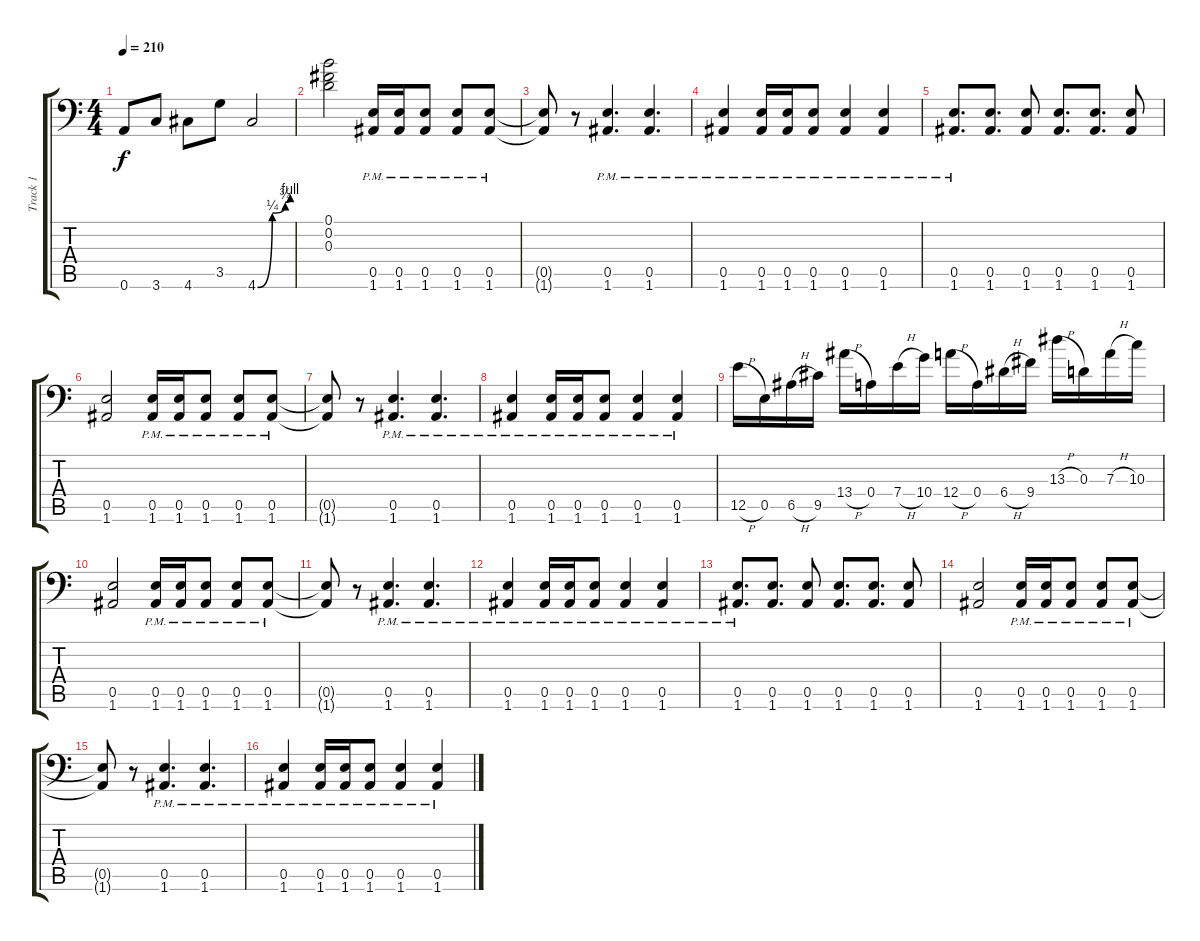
\track ("Track 1" "Track 1") {instrument distortionguitar}
\staff {score tabs}
\tuning (B3 Gb3 D3 A2 E2 A1) {hide}
\ts (4 4)
\tempo 210
\clef f4
\ks c
0.6{t}.8{dy f} 3.6.8 4.6.8 3.5.8 4.6{be (custom 0 0 26 1 49 3 58 4 60 4)}.2 |
(0.1 0.2 0.3).2 (0.5{pm} 1.6{pm}).16 (0.5{pm} 1.6{pm}).16 (0.5{pm} 1.6{pm}).8 (0.5{pm} 1.6{pm}).8 (0.5{pm} 1.6{pm}).8 |
(0.5{t} 1.6{t}).8 r.8 (0.5{pm} 1.6{pm}).4{d} (0.5{pm} 1.6{pm}).4{d} |
(0.5{pm} 1.6{pm}).4 (0.5{pm} 1.6{pm}).16 (0.5{pm} 1.6{pm}).16 (0.5{pm} 1.6{pm}).8 (0.5{pm} 1.6{pm}).4 (0.5{pm} 1.6{pm}).4 |
(0.5{pm} 1.6{pm}).8{d} (0.5 1.6).8{d} (0.5 1.6).8 (0.5 1.6).8{d} (0.5 1.6).8{d} (0.5 1.6).8 |
(0.5 1.6).2 (0.5{pm} 1.6{pm}).16 (0.5{pm} 1.6{pm}).16 (0.5{pm} 1.6{pm}).8 (0.5{pm} 1.6{pm}).8 (0.5{pm} 1.6{pm}).8 |
(0.5{t} 1.6{t}).8 r.8 (0.5{pm} 1.6{pm}).4{d} (0.5{pm} 1.6{pm}).4{d} |
(0.5{pm} 1.6{pm}).4 (0.5{pm} 1.6{pm}).16 (0.5{pm} 1.6{pm}).16 (0.5{pm} 1.6{pm}).8 (0.5{pm} 1.6{pm}).4 (0.5{pm} 1.6{pm}).4 |
12.5{h}.16 0.5.16 6.5{h}.16 9.5.16 13.4{h}.16 0.4.16 7.4{h}.16 10.4.16 12.4{h}.16 0.4.16 6.4{h}.16 9.4.16 13.3{h}.16 0.3.16 7.3{h}.16 10.3.16 |
(0.5 1.6).2 (0.5{pm} 1.6{pm}).16 (0.5{pm} 1.6{pm}).16 (0.5{pm} 1.6{pm}).8 (0.5{pm} 1.6{pm}).8 (0.5{pm} 1.6{pm}).8 |
(0.5{t} 1.6{t}).8 r.8 (0.5{pm} 1.6{pm}).4{d} (0.5{pm} 1.6{pm}).4{d} |
(0.5{pm} 1.6{pm}).4 (0.5{pm} 1.6{pm}).16 (0.5{pm} 1.6{pm}).16 (0.5{pm} 1.6{pm}).8 (0.5{pm} 1.6{pm}).4 (0.5{pm} 1.6{pm}).4 |
(0.5{pm} 1.6{pm}).8{d} (0.5 1.6).8{d} (0.5 1.6).8 (0.5 1.6).8{d} (0.5 1.6).8{d} (0.5 1.6).8 |
(0.5 1.6).2 (0.5{pm} 1.6{pm}).16 (0.5{pm} 1.6{pm}).16 (0.5{pm} 1.6{pm}).8 (0.5{pm} 1.6{pm}).8 (0.5{pm} 1.6{pm}).8 |
(0.5{t} 1.6{t}).8 r.8 (0.5{pm} 1.6{pm}).4{d} (0.5{pm} 1.6{pm}).4{d} |
(0.5{pm} 1.6{pm}).4 (0.5{pm} 1.6{pm}).16 (0.5{pm} 1.6{pm}).16 (0.5{pm} 1.6{pm}).8 (0.5{pm} 1.6{pm}).4 (0.5{pm} 1.6{pm}).4
